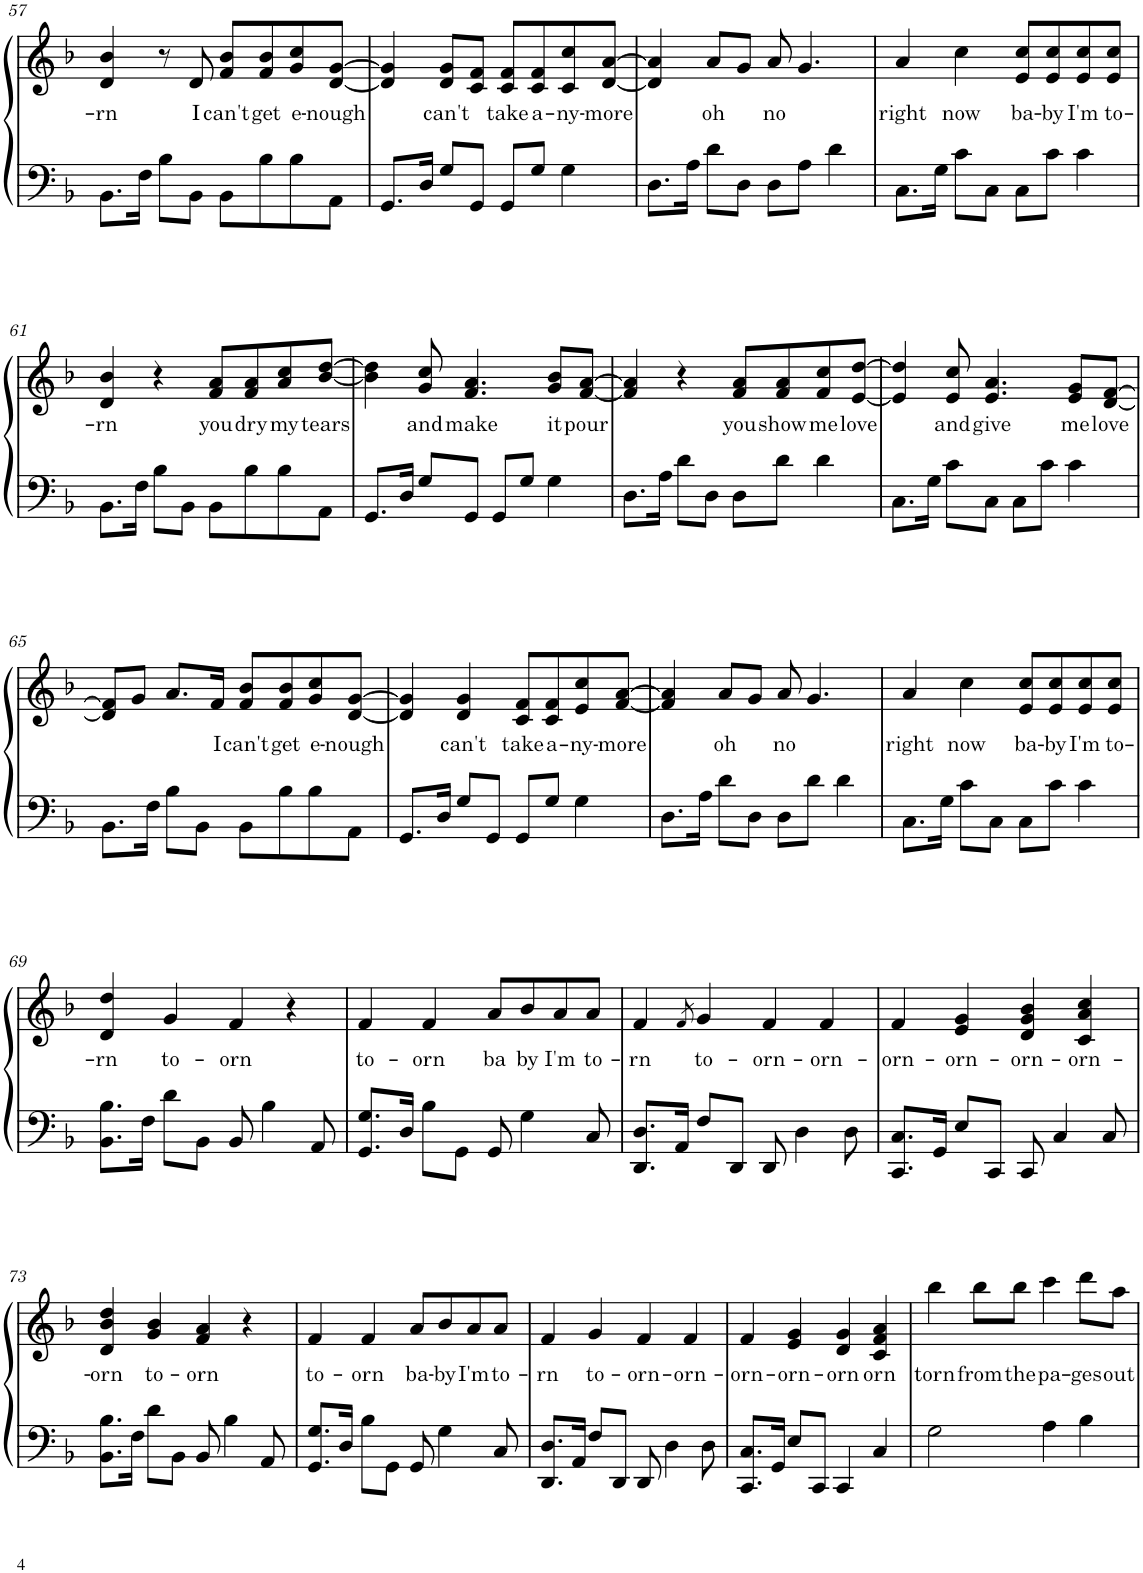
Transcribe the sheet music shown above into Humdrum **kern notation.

**kern	**kern	**text
*part1	*part1	*part1
*staff2	*staff1	*staff1
*I"Piano	*	*
*I'Pno.	*	*
!!LO:PB:g=z
*clefF4	*clefG2	*
*k[b-]	*k[b-]	*
*M4/4	*M4/4	*
=57	=57	=57
!	!	!LO:LY:b
8.BB-\L	4d/ 4b-/	-rn
16F\Jk	.	.
8B-\L	8r	.
!	!	!LO:LY:b
8BB-\J	8d/	I
!	!	!LO:LY:b
8BB-\L	8f/ 8b-/L	can't
!	!	!LO:LY:b
8B-\	8f/ 8b-/	get
!	!	!LO:LY:b
8B-\	8g/ 8cc/	e-
!	!	!LO:LY:b
8AA\J	[8d/ [8g/J	-nough
=58	=58	=58
8.GG/L	4d/] 4g/]	.
16D/Jk	.	.
!	!	!LO:LY:b
8G/L	8d/ 8g/L	can't
8GG/J	8c/ 8f/J	.
!	!	!LO:LY:b
8GG/L	8c/ 8f/L	take
!	!	!LO:LY:b
8G/J	8c/ 8f/	a-
!	!	!LO:LY:b
4G\	8c/ 8cc/	-ny-
!	!	!LO:LY:b
.	[8d/ [8a/J	-more
=59	=59	=59
8.D\L	4d/] 4a/]	.
16A\Jk	.	.
!	!	!LO:LY:b
8d\L	8a/L	oh
8D\J	8g/J	.
!	!	!LO:LY:b
8D\L	8a/	no
8A\J	4.g/	.
4d\	.	.
=60	=60	=60
!	!	!LO:LY:b
8.C\L	4a/	right
16G\Jk	.	.
!	!	!LO:LY:b
8c\L	4cc\	now
8C\J	.	.
!	!	!LO:LY:b
8C\L	8e/ 8cc/L	ba-
!	!	!LO:LY:b
8c\J	8e/ 8cc/	-by
!	!	!LO:LY:b
4c\	8e/ 8cc/	I'm
!	!	!LO:LY:b
.	8e/ 8cc/J	to-
!!LO:LB:g=z
=61	=61	=61
!	!	!LO:LY:b
8.BB-\L	4d/ 4b-/	-rn
16F\Jk	.	.
8B-\L	4r	.
8BB-\J	.	.
!	!	!LO:LY:b
8BB-\L	8f/ 8a/L	you
!	!	!LO:LY:b
8B-\	8f/ 8a/	dry
!	!	!LO:LY:b
8B-\	8a/ 8cc/	my
!	!	!LO:LY:b
8AA\J	[8b-/ [8dd/J	tears
=62	=62	=62
8.GG/L	4b-\] 4dd\]	.
16D/Jk	.	.
!	!	!LO:LY:b
8G/L	8g/ 8cc/	and
!	!	!LO:LY:b
8GG/J	4.f/ 4.a/	make
8GG/L	.	.
8G/J	.	.
!	!	!LO:LY:b
4G\	8g/ 8b-/L	it
!	!	!LO:LY:b
.	[8f/ [8a/J	pour
=63	=63	=63
8.D\L	4f/] 4a/]	.
16A\Jk	.	.
8d\L	4r	.
8D\J	.	.
!	!	!LO:LY:b
8D\L	8f/ 8a/L	you
!	!	!LO:LY:b
8d\J	8f/ 8a/	show
!	!	!LO:LY:b
4d\	8f/ 8cc/	me
!	!	!LO:LY:b
.	[8e/ [8dd/J	love
=64	=64	=64
8.C\L	4e/] 4dd/]	.
16G\Jk	.	.
!	!	!LO:LY:b
8c\L	8e/ 8cc/	and
!	!	!LO:LY:b
8C\J	4.e/ 4.a/	give
8C\L	.	.
8c\J	.	.
!	!	!LO:LY:b
4c\	8e/ 8g/L	me
!	!	!LO:LY:b
.	[8d/ [8f/J	love
!!LO:LB:g=z
=65	=65	=65
8.BB-\L	8d/] 8f/]L	.
.	8g/J	.
16F\Jk	.	.
8B-\L	8.a/L	.
8BB-\J	.	.
!	!	!LO:LY:b
.	16f/Jk	I
!	!	!LO:LY:b
8BB-\L	8f/ 8b-/L	can't
!	!	!LO:LY:b
8B-\	8f/ 8b-/	get
!	!	!LO:LY:b
8B-\	8g/ 8cc/	e-
!	!	!LO:LY:b
8AA\J	[8d/ [8g/J	-nough
=66	=66	=66
8.GG/L	4d/] 4g/]	.
16D/Jk	.	.
!	!	!LO:LY:b
8G/L	4d/ 4g/	can't
8GG/J	.	.
!	!	!LO:LY:b
8GG/L	8c/ 8f/L	take
!	!	!LO:LY:b
8G/J	8c/ 8f/	a-
!	!	!LO:LY:b
4G\	8e/ 8cc/	-ny-
!	!	!LO:LY:b
.	[8f/ [8a/J	-more
=67	=67	=67
8.D\L	4f/] 4a/]	.
16A\Jk	.	.
!	!	!LO:LY:b
8d\L	8a/L	oh
8D\J	8g/J	.
!	!	!LO:LY:b
8D\L	8a/	no
8d\J	4.g/	.
4d\	.	.
=68	=68	=68
!	!	!LO:LY:b
8.C\L	4a/	right
16G\Jk	.	.
!	!	!LO:LY:b
8c\L	4cc\	now
8C\J	.	.
!	!	!LO:LY:b
8C\L	8e/ 8cc/L	ba-
!	!	!LO:LY:b
8c\J	8e/ 8cc/	-by
!	!	!LO:LY:b
4c\	8e/ 8cc/	I'm
!	!	!LO:LY:b
.	8e/ 8cc/J	to-
!!LO:LB:g=z
=69	=69	=69
!	!	!LO:LY:b
8.BB-\ 8.B-\L	4d/ 4dd/	-rn
16F\Jk	.	.
!	!	!LO:LY:b
8d\L	4g/	to-
8BB-\J	.	.
!	!	!LO:LY:b
8BB-/	4f/	-orn
4B-\	.	.
.	4r	.
8AA/	.	.
=70	=70	=70
!	!	!LO:LY:b
8.GG/ 8.G/L	4f/	to-
16D/Jk	.	.
!	!	!LO:LY:b
8B-\L	4f/	-orn
8GG\J	.	.
!	!	!LO:LY:b
8GG/	8a/L	ba
!	!	!LO:LY:b
4G\	8b-/	by
!	!	!LO:LY:b
.	8a/	I'm
!	!	!LO:LY:b
8C/	8a/J	to-
=71	=71	=71
!	!	!LO:LY:b
8.DD/ 8.D/L	4f/	-rn
16AA/Jk	.	.
.	8qf/	.
!	!	!LO:LY:b
8F/L	4g/	to-
8DD/J	.	.
!	!	!LO:LY:b
8DD/	4f/	-orn-
4D\	.	.
!	!	!LO:LY:b
.	4f/	-orn-
8D\	.	.
=72	=72	=72
!	!	!LO:LY:b
8.CC/ 8.C/L	4f/	-orn-
16GG/Jk	.	.
!	!	!LO:LY:b
8E/L	4e/ 4g/	-orn-
8CC/J	.	.
!	!	!LO:LY:b
8CC/	4d/ 4g/ 4b-/	-orn-
4C/	.	.
!	!	!LO:LY:b
.	4c/ 4a/ 4cc/	-orn-
8C/	.	.
!!LO:LB:g=z
=73	=73	=73
!	!	!LO:LY:b
8.BB-\ 8.B-\L	4d/ 4b-/ 4dd/	-orn
16F\Jk	.	.
!	!	!LO:LY:b
8d\L	4g/ 4b-/	to-
8BB-\J	.	.
!	!	!LO:LY:b
8BB-/	4f/ 4a/	-orn
4B-\	.	.
.	4r	.
8AA/	.	.
=74	=74	=74
!	!	!LO:LY:b
8.GG/ 8.G/L	4f/	to-
16D/Jk	.	.
!	!	!LO:LY:b
8B-\L	4f/	-orn
8GG\J	.	.
!	!	!LO:LY:b
8GG/	8a/L	ba-
!	!	!LO:LY:b
4G\	8b-/	-by
!	!	!LO:LY:b
.	8a/	I'm
!	!	!LO:LY:b
8C/	8a/J	to-
=75	=75	=75
!	!	!LO:LY:b
8.DD/ 8.D/L	4f/	-rn
16AA/Jk	.	.
!	!	!LO:LY:b
8F/L	4g/	to-
8DD/J	.	.
!	!	!LO:LY:b
8DD/	4f/	-orn-
4D\	.	.
!	!	!LO:LY:b
.	4f/	-orn-
8D\	.	.
=76	=76	=76
!	!	!LO:LY:b
8.CC/ 8.C/L	4f/	-orn-
16GG/Jk	.	.
!	!	!LO:LY:b
8E/L	4e/ 4g/	-orn-
8CC/J	.	.
!	!	!LO:LY:b
4CC/	4d/ 4g/	-orn
!	!	!LO:LY:b
4C/	4c/ 4f/ 4a/	orn
=77	=77	=77
!	!	!LO:LY:b
2G\	4bb-\	torn
!	!	!LO:LY:b
.	8bb-\L	from
!	!	!LO:LY:b
.	8bb-\J	the
!	!	!LO:LY:b
4A\	4ccc\	pa-
!	!	!LO:LY:b
4B-\	8ddd\L	-ges
!	!	!LO:LY:b
.	8aa\J	out
=	=	=
*-	*-	*-
